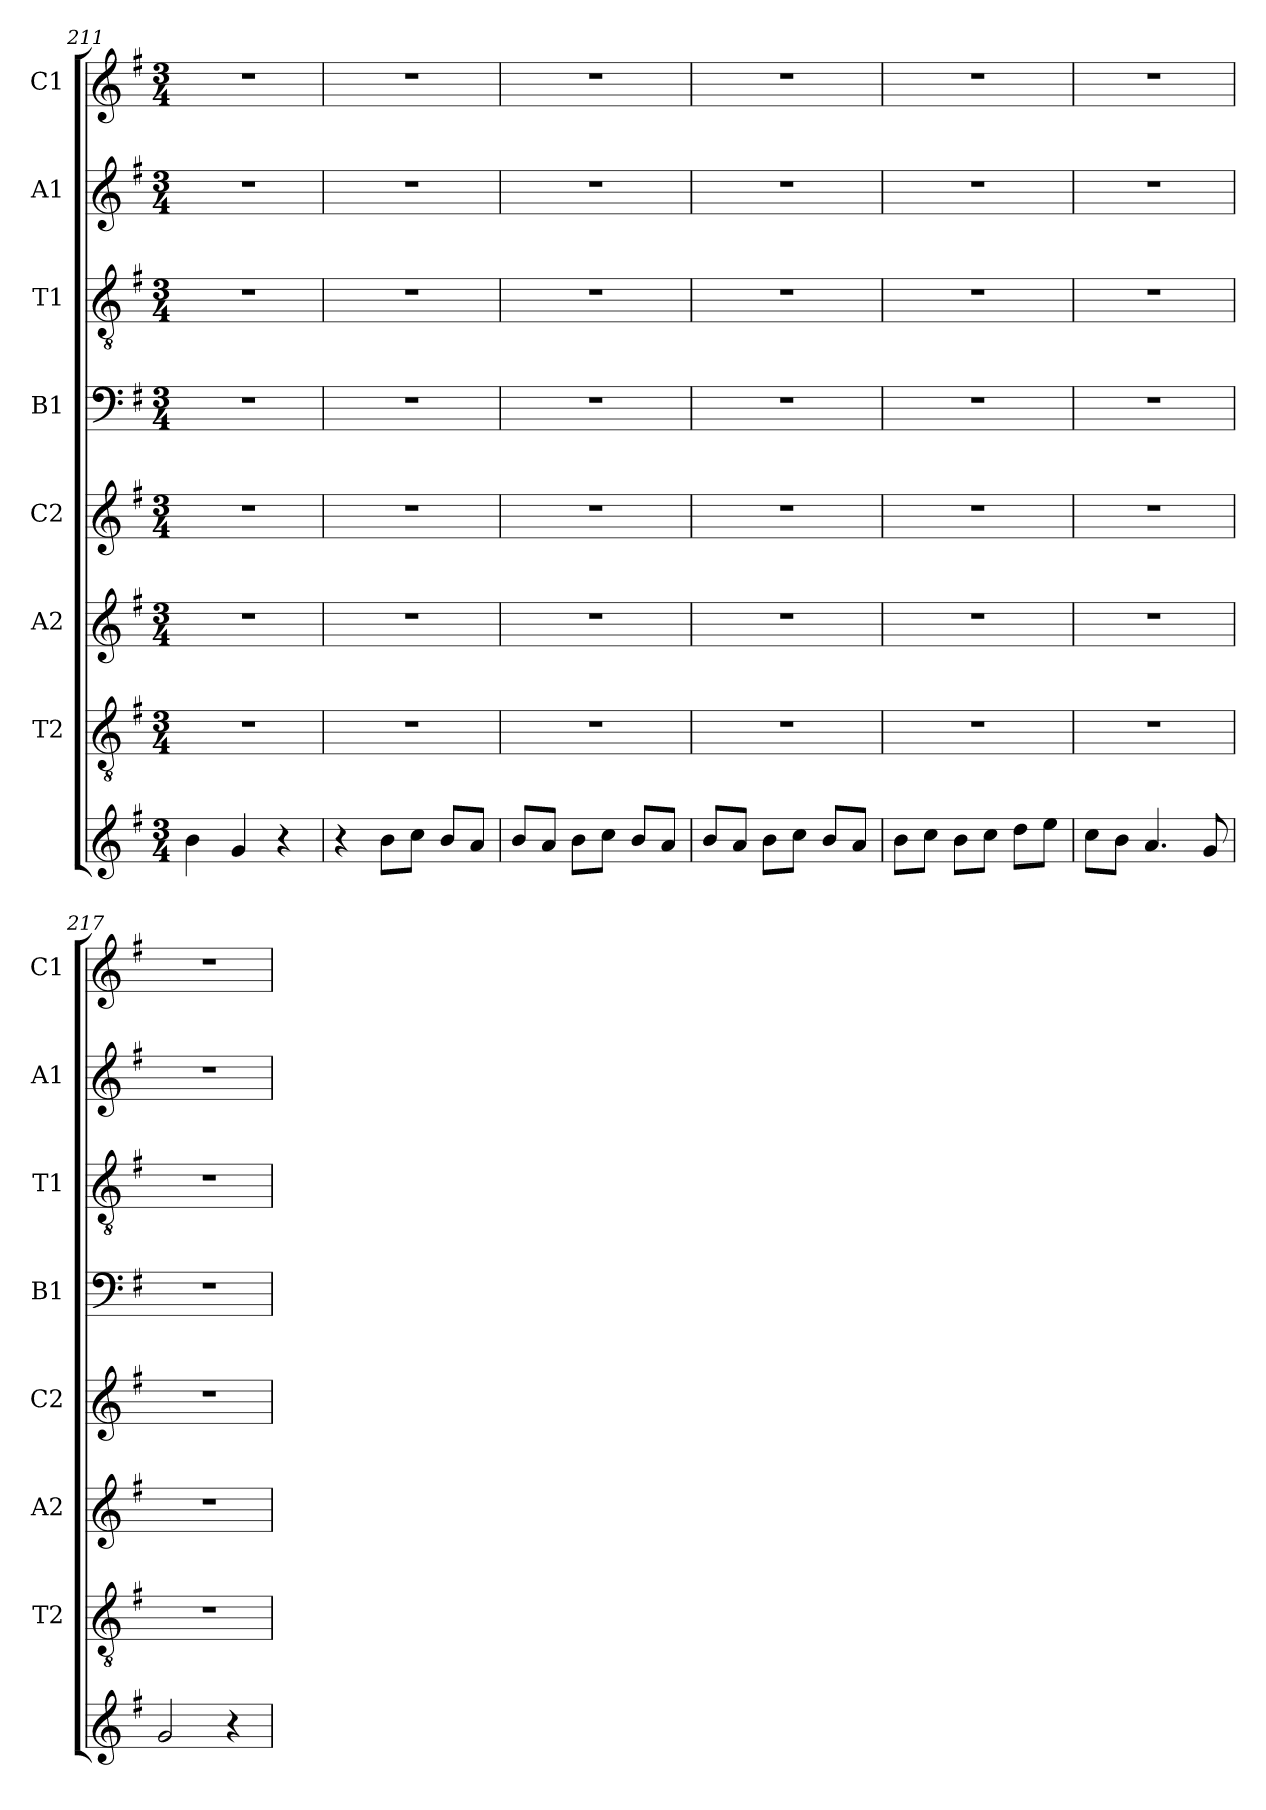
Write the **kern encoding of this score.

**kern	**kern	**kern	**kern	**kern	**kern	**kern	**kern
*part8	*part7	*part6	*part5	*part4	*part3	*part2	*part1
*staff8	*staff7	*staff6	*staff5	*staff4	*staff3	*staff2	*staff1
*	*I"T2	*I"A2	*I"C2	*I"B1	*I"T1	*I"A1	*I"C1
*	*I'T2	*I'A2	*I'C2	*I'B1	*I'T1	*I'A1	*I'C1
!!LO:LB:g=z
*clefG2	*clefGv2	*clefG2	*clefG2	*clefF4	*clefGv2	*clefG2	*clefG2
*k[f#]	*k[f#]	*k[f#]	*k[f#]	*k[f#]	*k[f#]	*k[f#]	*k[f#]
*G:	*G:	*G:	*G:	*G:	*G:	*G:	*G:
*M3/4	*M3/4	*M3/4	*M3/4	*M3/4	*M3/4	*M3/4	*M3/4
=211	=211	=211	=211	=211	=211	=211	=211
4b\	2.r	2.r	2.r	2.r	2.r	2.r	2.r
4g/	.	.	.	.	.	.	.
4r	.	.	.	.	.	.	.
=212	=212	=212	=212	=212	=212	=212	=212
4r	2.r	2.r	2.r	2.r	2.r	2.r	2.r
8b\L	.	.	.	.	.	.	.
8cc\J	.	.	.	.	.	.	.
8b/L	.	.	.	.	.	.	.
8a/J	.	.	.	.	.	.	.
=213	=213	=213	=213	=213	=213	=213	=213
8b/L	2.r	2.r	2.r	2.r	2.r	2.r	2.r
8a/J	.	.	.	.	.	.	.
8b\L	.	.	.	.	.	.	.
8cc\J	.	.	.	.	.	.	.
8b/L	.	.	.	.	.	.	.
8a/J	.	.	.	.	.	.	.
=214	=214	=214	=214	=214	=214	=214	=214
8b/L	2.r	2.r	2.r	2.r	2.r	2.r	2.r
8a/J	.	.	.	.	.	.	.
8b\L	.	.	.	.	.	.	.
8cc\J	.	.	.	.	.	.	.
8b/L	.	.	.	.	.	.	.
8a/J	.	.	.	.	.	.	.
=215	=215	=215	=215	=215	=215	=215	=215
8b\L	2.r	2.r	2.r	2.r	2.r	2.r	2.r
8cc\J	.	.	.	.	.	.	.
8b\L	.	.	.	.	.	.	.
8cc\J	.	.	.	.	.	.	.
8dd\L	.	.	.	.	.	.	.
8ee\J	.	.	.	.	.	.	.
=216	=216	=216	=216	=216	=216	=216	=216
8cc\L	2.r	2.r	2.r	2.r	2.r	2.r	2.r
8b\J	.	.	.	.	.	.	.
4.a/	.	.	.	.	.	.	.
8g/	.	.	.	.	.	.	.
=217	=217	=217	=217	=217	=217	=217	=217
2g/	2.r	2.r	2.r	2.r	2.r	2.r	2.r
4r	.	.	.	.	.	.	.
=	=	=	=	=	=	=	=
*-	*-	*-	*-	*-	*-	*-	*-
